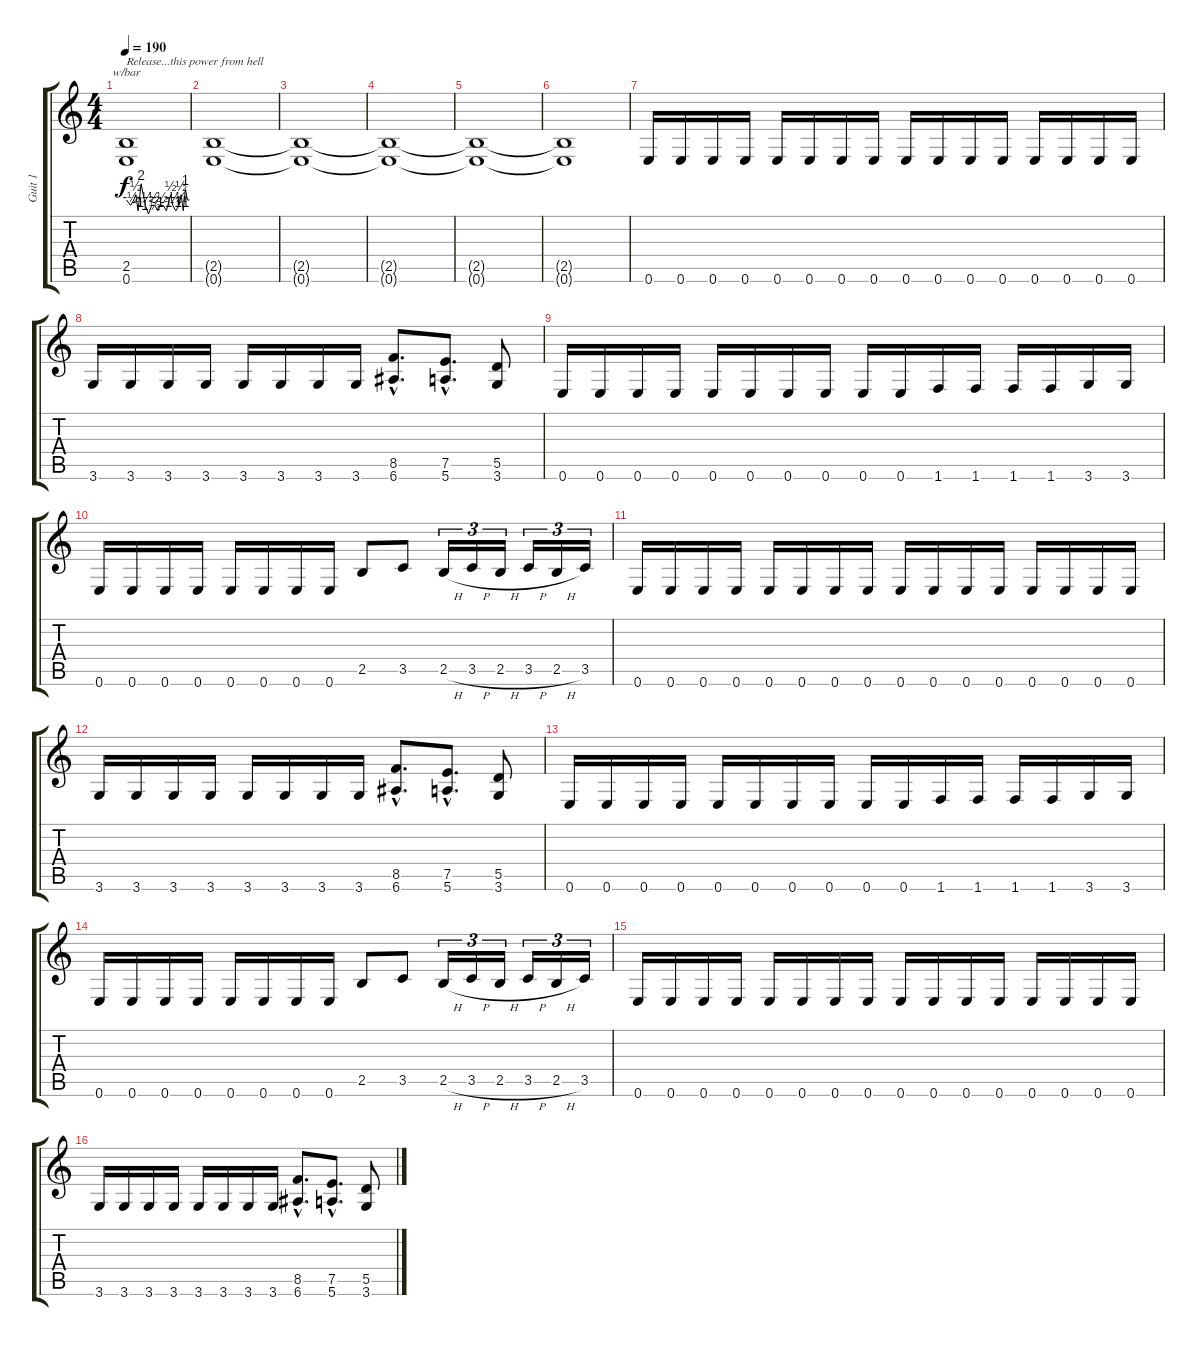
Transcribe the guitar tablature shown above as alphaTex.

\track ("Guit 1" "Guit 1") {instrument distortionguitar}
\staff {score tabs}
\tuning (E4 B3 G3 D3 A2 E2) {hide}
\ts (4 4)
\tempo 190
\clef g2
\ks c
(2.5 0.6).1{tbe (custom default 0 0 4 -2 7 0 9 2 11 -4 14 8 18 -2 21 -6 24 -2 27 -2 30 -4 32 -2 35 -2 38 -4 42 2 44 -2 47 -4 50 -2 52 2 54 -4 56 4 58 0 60 0) txt "Release...this power from hell" dy f instrument telephonering} |
(2.5{t} 0.6{t}).1 |
(2.5{t} 0.6{t}).1 |
(2.5{t} 0.6{t}).1 |
(2.5{t} 0.6{t}).1 |
(2.5{t} 0.6{t}).1{volume 0} |
0.6.16{volume 16 instrument distortionguitar} 0.6.16 0.6.16 0.6.16 0.6.16 0.6.16 0.6.16 0.6.16 0.6.16 0.6.16 0.6.16 0.6.16 0.6.16 0.6.16 0.6.16 0.6.16 |
3.6.16 3.6.16 3.6.16 3.6.16 3.6.16 3.6.16 3.6.16 3.6.16 (8.5{hac} 6.6{hac}).8{d} (7.5{hac} 5.6{hac}).8{d} (5.5 3.6).8 |
0.6.16 0.6.16 0.6.16 0.6.16 0.6.16 0.6.16 0.6.16 0.6.16 0.6.16 0.6.16 1.6.16 1.6.16 1.6.16 1.6.16 3.6.16 3.6.16 |
0.6.16 0.6.16 0.6.16 0.6.16 0.6.16 0.6.16 0.6.16 0.6.16 2.5.8 3.5.8 2.5{h}.16{tu (3 2)} 3.5{h}.16{tu (3 2)} 2.5{h}.16{tu (3 2)} 3.5{h}.16{tu (3 2)} 2.5{h}.16{tu (3 2)} 3.5.16{tu (3 2)} |
0.6.16 0.6.16 0.6.16 0.6.16 0.6.16 0.6.16 0.6.16 0.6.16 0.6.16 0.6.16 0.6.16 0.6.16 0.6.16 0.6.16 0.6.16 0.6.16 |
3.6.16 3.6.16 3.6.16 3.6.16 3.6.16 3.6.16 3.6.16 3.6.16 (8.5{hac} 6.6{hac}).8{d} (7.5{hac} 5.6{hac}).8{d} (5.5 3.6).8 |
0.6.16 0.6.16 0.6.16 0.6.16 0.6.16 0.6.16 0.6.16 0.6.16 0.6.16 0.6.16 1.6.16 1.6.16 1.6.16 1.6.16 3.6.16 3.6.16 |
0.6.16 0.6.16 0.6.16 0.6.16 0.6.16 0.6.16 0.6.16 0.6.16 2.5.8 3.5.8 2.5{h}.16{tu (3 2)} 3.5{h}.16{tu (3 2)} 2.5{h}.16{tu (3 2)} 3.5{h}.16{tu (3 2)} 2.5{h}.16{tu (3 2)} 3.5.16{tu (3 2)} |
0.6.16 0.6.16 0.6.16 0.6.16 0.6.16 0.6.16 0.6.16 0.6.16 0.6.16 0.6.16 0.6.16 0.6.16 0.6.16 0.6.16 0.6.16 0.6.16 |
3.6.16 3.6.16 3.6.16 3.6.16 3.6.16 3.6.16 3.6.16 3.6.16 (8.5{hac} 6.6{hac}).8{d} (7.5{hac} 5.6{hac}).8{d} (5.5 3.6).8
